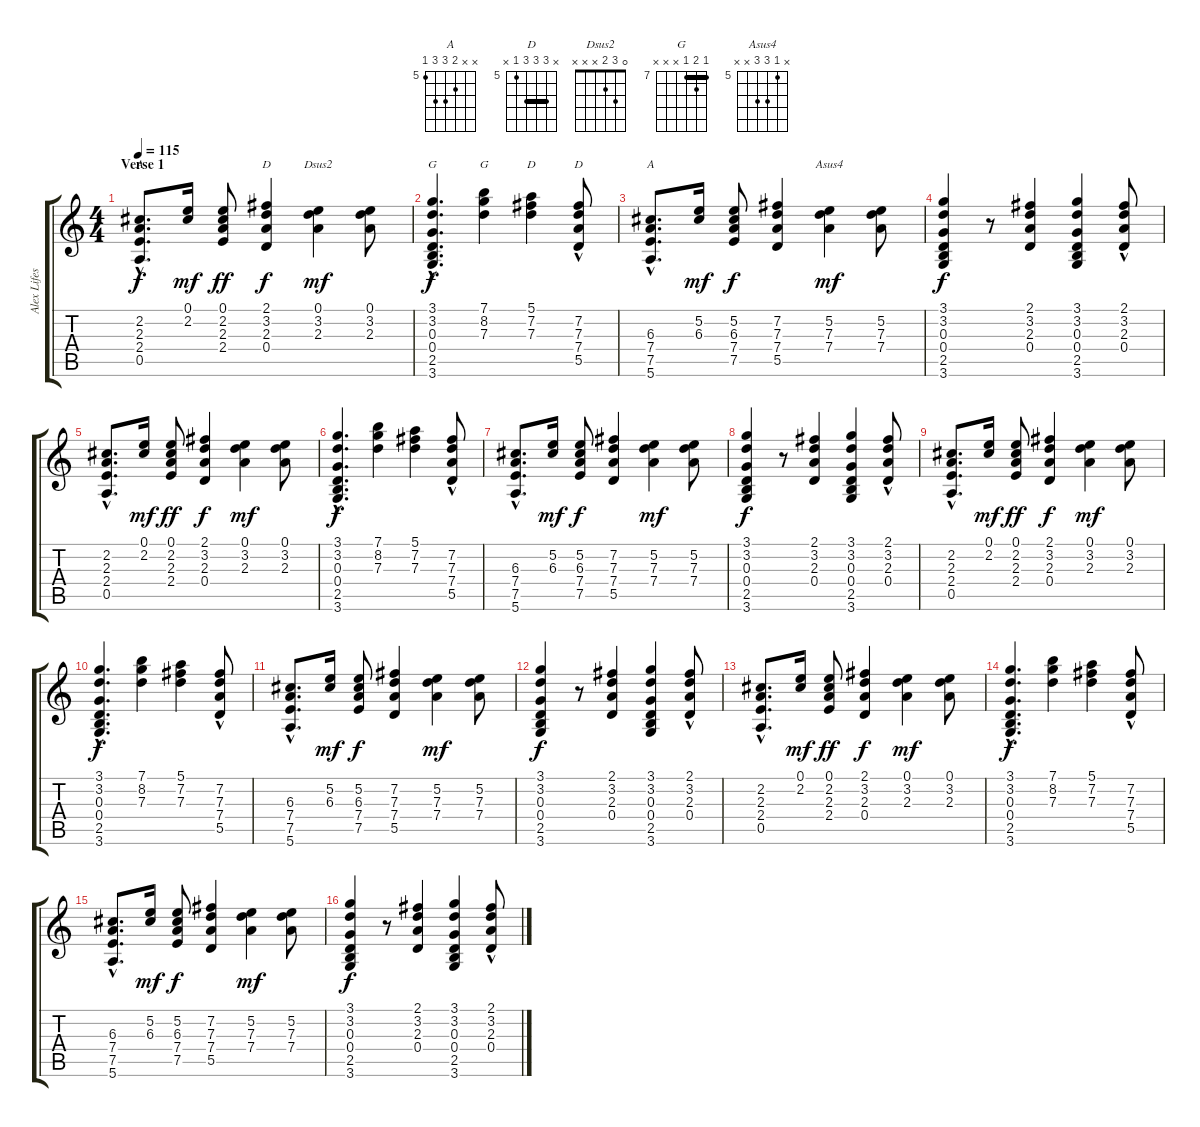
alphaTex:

\track ("Alex Lifeson - Electric clean" "Alex Lifes") {instrument electricguitarjazz}
\staff {score tabs}
\tuning (E4 B3 G3 D3 A2 E2) {hide}
\chord ("A" x 2 2 2 0 x) {barre 2}
\chord ("D" 2 3 2 0 x x) {barre 2}
\chord ("Dsus2" 0 3 2 x x x)
\chord ("G" 3 3 0 0 2 3) {barre 3}
\chord ("G" 7 8 7 x x x) {firstfret 7 barre 7}
\chord ("D" 5 7 7 x x x) {firstfret 5}
\chord ("D" x 7 7 7 5 x) {firstfret 5 barre 7}
\chord ("A" x x 6 7 7 5) {firstfret 5}
\chord ("Asus4" x 5 7 7 x x) {firstfret 5}
\ts (4 4)
\section ("" "Verse 1")
\tempo 115
\clef g2
\ks c
(2.2 2.3{hac} 2.4 0.5{hac}).8{d ch "A" dy f} (0.1 2.2).16{dy mf} (0.1 2.2 2.3 2.4).8{dy ff} (2.1 3.2 2.3 0.4).4{ch "D" dy f} (0.1 3.2 2.3).4{ch "Dsus2" dy mf} (0.1 3.2 2.3).8 |
(3.1 3.2 0.3 0.4 2.5{hac} 3.6{hac}).4{d ch "G" dy f} (7.1 8.2 7.3).4{ch "G"} (5.1 7.2 7.3).4{ch "D"} (7.2{hac} 7.3 7.4 5.5).8{ch "D"} |
(6.3 7.4{hac} 7.5 5.6{hac}).8{d ch "A"} (5.2 6.3).16{dy mf} (5.2 6.3 7.4 7.5).8{dy f} (7.2 7.3 7.4 5.5).4 (5.2 7.3 7.4).4{ch "Asus4" dy mf} (5.2 7.3 7.4).8 |
(3.1 3.2 0.3 0.4 2.5 3.6).4{dy f} r.8 (2.1 3.2 2.3 0.4).4 (3.1 3.2 0.3 0.4 2.5 3.6).4 (2.1{hac} 3.2 2.3 0.4).8 |
(2.2 2.3{hac} 2.4 0.5{hac}).8{d} (0.1 2.2).16{dy mf} (0.1 2.2 2.3 2.4).8{dy ff} (2.1 3.2 2.3 0.4).4{dy f} (0.1 3.2 2.3).4{dy mf} (0.1 3.2 2.3).8 |
(3.1 3.2 0.3 0.4 2.5{hac} 3.6{hac}).4{d dy f} (7.1 8.2 7.3).4 (5.1 7.2 7.3).4 (7.2{hac} 7.3 7.4 5.5).8 |
(6.3 7.4{hac} 7.5 5.6{hac}).8{d} (5.2 6.3).16{dy mf} (5.2 6.3 7.4 7.5).8{dy f} (7.2 7.3 7.4 5.5).4 (5.2 7.3 7.4).4{dy mf} (5.2 7.3 7.4).8 |
(3.1 3.2 0.3 0.4 2.5 3.6).4{dy f} r.8 (2.1 3.2 2.3 0.4).4 (3.1 3.2 0.3 0.4 2.5 3.6).4 (2.1{hac} 3.2 2.3 0.4).8 |
(2.2 2.3{hac} 2.4 0.5{hac}).8{d} (0.1 2.2).16{dy mf} (0.1 2.2 2.3 2.4).8{dy ff} (2.1 3.2 2.3 0.4).4{dy f} (0.1 3.2 2.3).4{dy mf} (0.1 3.2 2.3).8 |
(3.1 3.2 0.3 0.4 2.5{hac} 3.6{hac}).4{d dy f} (7.1 8.2 7.3).4 (5.1 7.2 7.3).4 (7.2{hac} 7.3 7.4 5.5).8 |
(6.3 7.4{hac} 7.5 5.6{hac}).8{d} (5.2 6.3).16{dy mf} (5.2 6.3 7.4 7.5).8{dy f} (7.2 7.3 7.4 5.5).4 (5.2 7.3 7.4).4{dy mf} (5.2 7.3 7.4).8 |
(3.1 3.2 0.3 0.4 2.5 3.6).4{dy f} r.8 (2.1 3.2 2.3 0.4).4 (3.1 3.2 0.3 0.4 2.5 3.6).4 (2.1{hac} 3.2 2.3 0.4).8 |
(2.2 2.3{hac} 2.4 0.5{hac}).8{d} (0.1 2.2).16{dy mf} (0.1 2.2 2.3 2.4).8{dy ff} (2.1 3.2 2.3 0.4).4{dy f} (0.1 3.2 2.3).4{dy mf} (0.1 3.2 2.3).8 |
(3.1 3.2 0.3 0.4 2.5{hac} 3.6{hac}).4{d dy f} (7.1 8.2 7.3).4 (5.1 7.2 7.3).4 (7.2{hac} 7.3 7.4 5.5).8 |
(6.3 7.4{hac} 7.5 5.6{hac}).8{d} (5.2 6.3).16{dy mf} (5.2 6.3 7.4 7.5).8{dy f} (7.2 7.3 7.4 5.5).4 (5.2 7.3 7.4).4{dy mf} (5.2 7.3 7.4).8 |
(3.1 3.2 0.3 0.4 2.5 3.6).4{dy f} r.8 (2.1 3.2 2.3 0.4).4 (3.1 3.2 0.3 0.4 2.5 3.6).4 (2.1{hac} 3.2 2.3 0.4).8
